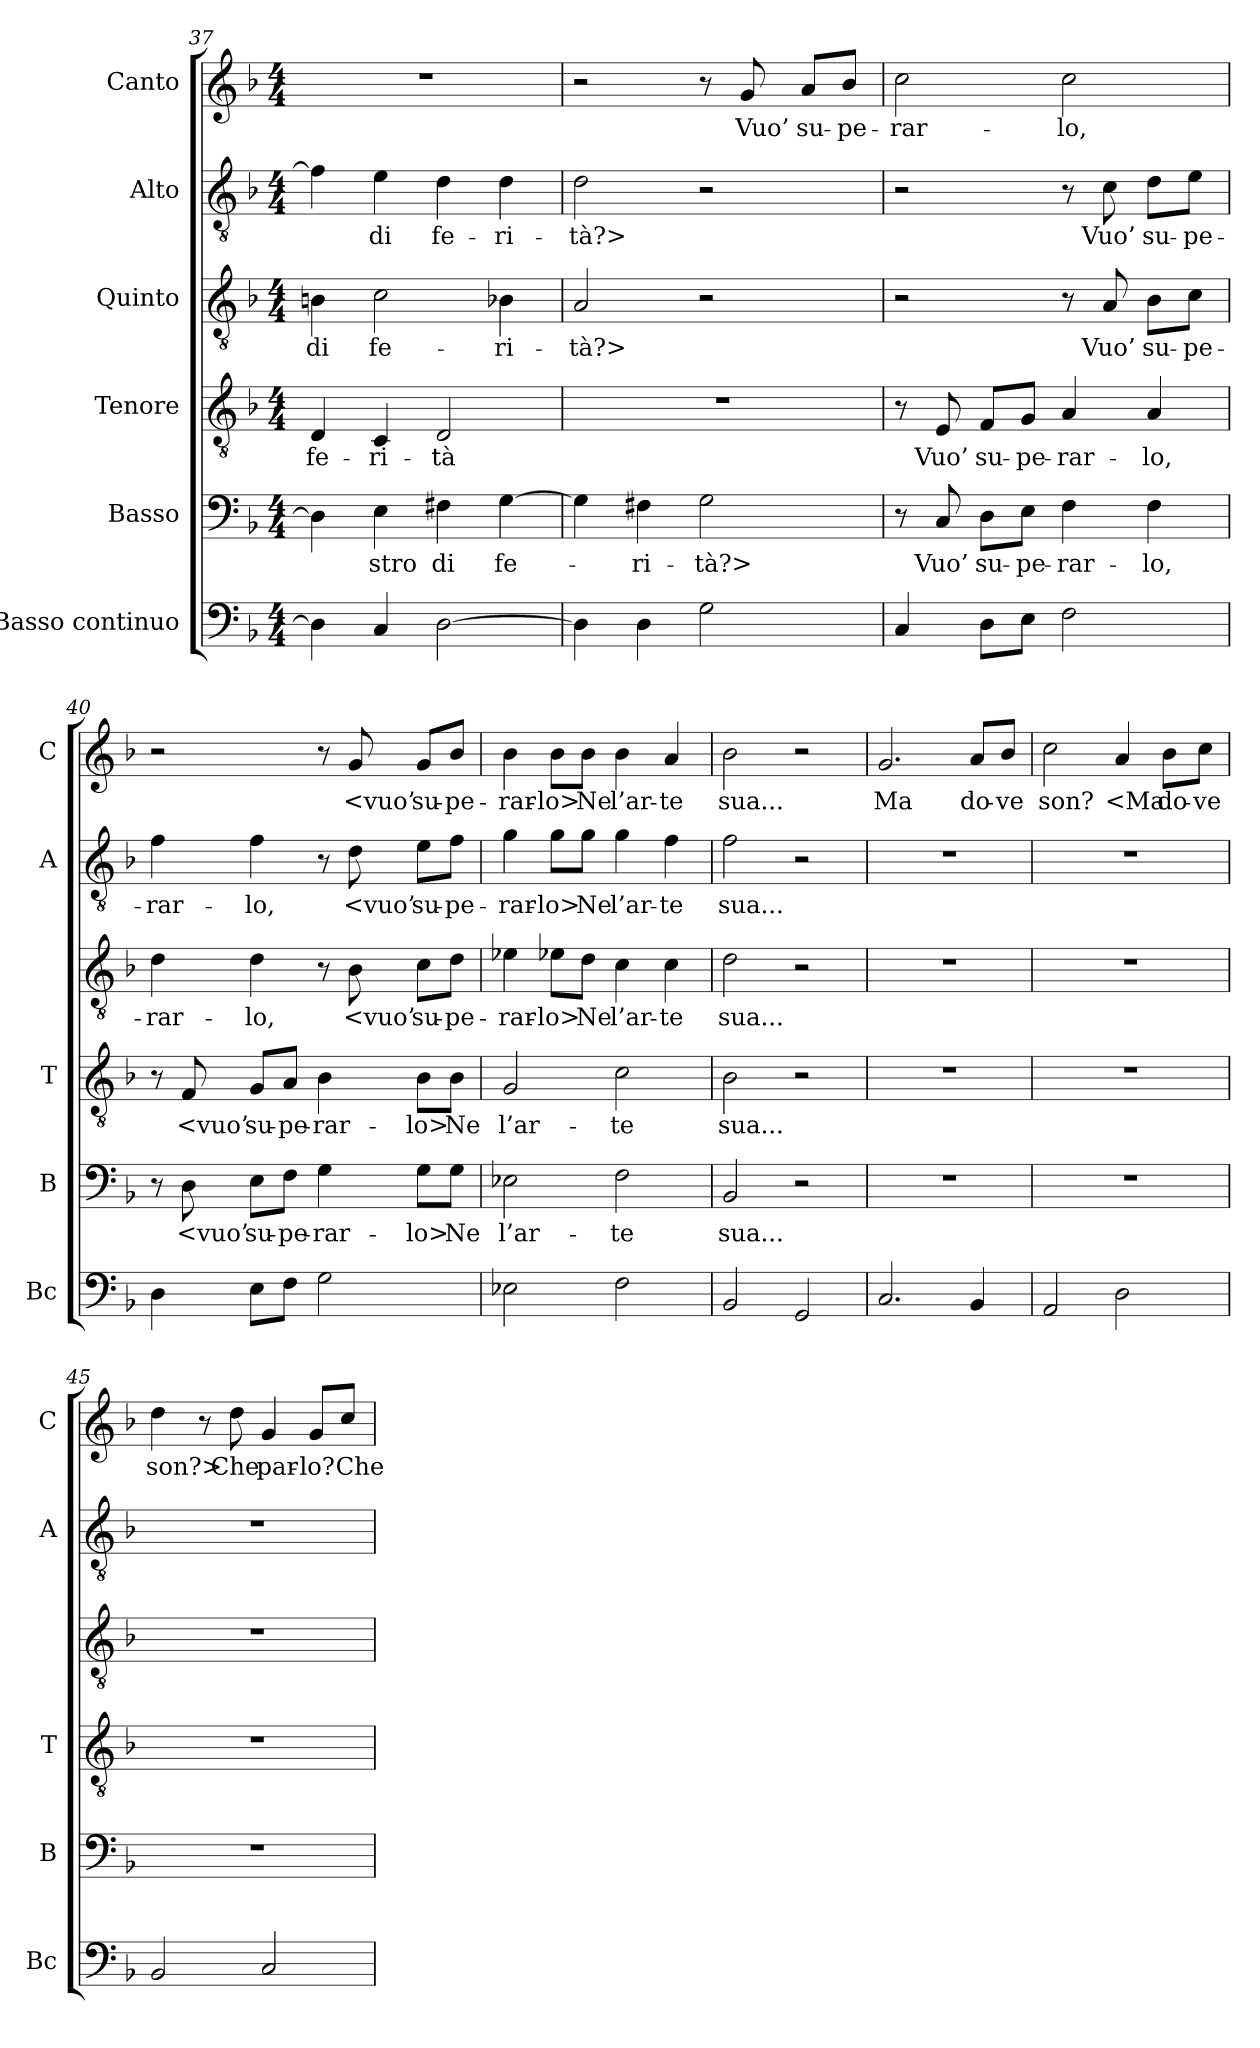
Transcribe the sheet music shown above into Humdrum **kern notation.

**kern	**kern	**text	**kern	**text	**kern	**text	**kern	**text	**kern	**text
*part6	*part5	*part5	*part4	*part4	*part3	*part3	*part2	*part2	*part1	*part1
*staff6	*staff5	*staff5	*staff4	*staff4	*staff3	*staff3	*staff2	*staff2	*staff1	*staff1
*I"Basso continuo	*I"Basso	*	*I"Tenore	*	*I"Quinto	*	*I"Alto	*	*I"Canto	*
*I'Bc	*I'B	*	*I'T	*	*	*	*I'A	*	*I'C	*
*clefF4	*clefF4	*	*clefGv2	*	*clefGv2	*	*clefGv2	*	*clefG2	*
*k[b-]	*k[b-]	*	*k[b-]	*	*k[b-]	*	*k[b-]	*	*k[b-]	*
*F:	*F:	*	*F:	*	*F:	*	*F:	*	*F:	*
*M4/4	*M4/4	*	*M4/4	*	*M4/4	*	*M4/4	*	*M4/4	*
=37	=37	=37	=37	=37	=37	=37	=37	=37	=37	=37
4D]	4D]	.	4D	fe-	4Bn	di	4f]	.	1r	.
4C	4E	-stro	4C	-ri-	2c	fe-	4e	di	.	.
[2D	4F#X	di	2D	-tà	.	.	4d	fe-	.	.
.	[4G	fe-	.	.	4B-X	-ri-	4d	-ri-	.	.
=38	=38	=38	=38	=38	=38	=38	=38	=38	=38	=38
4D]	4G]	.	1r	.	2A	-tà?>	2d	-tà?>	2r	.
4D	4F#X	-ri-	.	.	.	.	.	.	.	.
2G	2G	-tà?>	.	.	2r	.	2r	.	8r	.
.	.	.	.	.	.	.	.	.	8g	Vuo’
.	.	.	.	.	.	.	.	.	8a/L	su-
.	.	.	.	.	.	.	.	.	8b-/J	-pe-
=39	=39	=39	=39	=39	=39	=39	=39	=39	=39	=39
4C	8r	.	8r	.	2r	.	2r	.	2cc	-rar-
.	8C	Vuo’	8E	Vuo’	.	.	.	.	.	.
8D\L	8D\L	su-	8F/L	su-	.	.	.	.	.	.
8E\J	8E\J	-pe-	8G/J	-pe-	.	.	.	.	.	.
2F	4F	-rar-	4A	-rar-	8r	.	8r	.	2cc	-lo,
.	.	.	.	.	8A	Vuo’	8c	Vuo’	.	.
.	4F	-lo,	4A	-lo,	8B-\L	su-	8d\L	su-	.	.
.	.	.	.	.	8c\J	-pe-	8e\J	-pe-	.	.
=40	=40	=40	=40	=40	=40	=40	=40	=40	=40	=40
4D	8r	.	8r	.	4d	-rar-	4f	-rar-	2r	.
.	8D	<vuo’	8F	<vuo’	.	.	.	.	.	.
8E\L	8E\L	su-	8G/L	su-	4d	-lo,	4f	-lo,	.	.
8F\J	8F\J	-pe-	8A/J	-pe-	.	.	.	.	.	.
2G	4G	-rar-	4B-	-rar-	8r	.	8r	.	8r	.
.	.	.	.	.	8B-	<vuo’	8d	<vuo’	8g	<vuo’
.	8G\L	-lo>	8B-\L	-lo>	8c\L	su-	8e\L	su-	8g/L	su-
.	8G\J	Ne	8B-\J	Ne	8d\J	-pe-	8f\J	-pe-	8b-/J	-pe-
=41	=41	=41	=41	=41	=41	=41	=41	=41	=41	=41
2E-X	2E-X	l’ar-	2G	l’ar-	4e-X	-rar-	4g	-rar-	4b-	-rar-
.	.	.	.	.	8e-X\L	-lo>	8g\L	-lo>	8b-\L	-lo>
.	.	.	.	.	8d\J	Ne	8g\J	Ne	8b-\J	Ne
2F	2F	-te	2c	-te	4c	l’ar-	4g	l’ar-	4b-	l’ar-
.	.	.	.	.	4c	-te	4f	-te	4a	-te
=42	=42	=42	=42	=42	=42	=42	=42	=42	=42	=42
2BB-	2BB-	sua...	2B-	sua...	2d	sua...	2f	sua...	2b-	sua...
2GG	2r	.	2r	.	2r	.	2r	.	2r	.
=43	=43	=43	=43	=43	=43	=43	=43	=43	=43	=43
2.C	1r	.	1r	.	1r	.	1r	.	2.g	Ma
4BB-	.	.	.	.	.	.	.	.	8a/L	do-
.	.	.	.	.	.	.	.	.	8b-/J	-ve
=44	=44	=44	=44	=44	=44	=44	=44	=44	=44	=44
2AA	1r	.	1r	.	1r	.	1r	.	2cc	son?
2D	.	.	.	.	.	.	.	.	4a	<Ma
.	.	.	.	.	.	.	.	.	8b-\L	do-
.	.	.	.	.	.	.	.	.	8cc\J	-ve
=45	=45	=45	=45	=45	=45	=45	=45	=45	=45	=45
2BB-	1r	.	1r	.	1r	.	1r	.	4dd	son?>
.	.	.	.	.	.	.	.	.	8r	.
.	.	.	.	.	.	.	.	.	8dd	Che
2C	.	.	.	.	.	.	.	.	4g	par-
.	.	.	.	.	.	.	.	.	8g/L	-lo?
.	.	.	.	.	.	.	.	.	8cc/J	Che
=	=	=	=	=	=	=	=	=	=	=
*-	*-	*-	*-	*-	*-	*-	*-	*-	*-	*-
